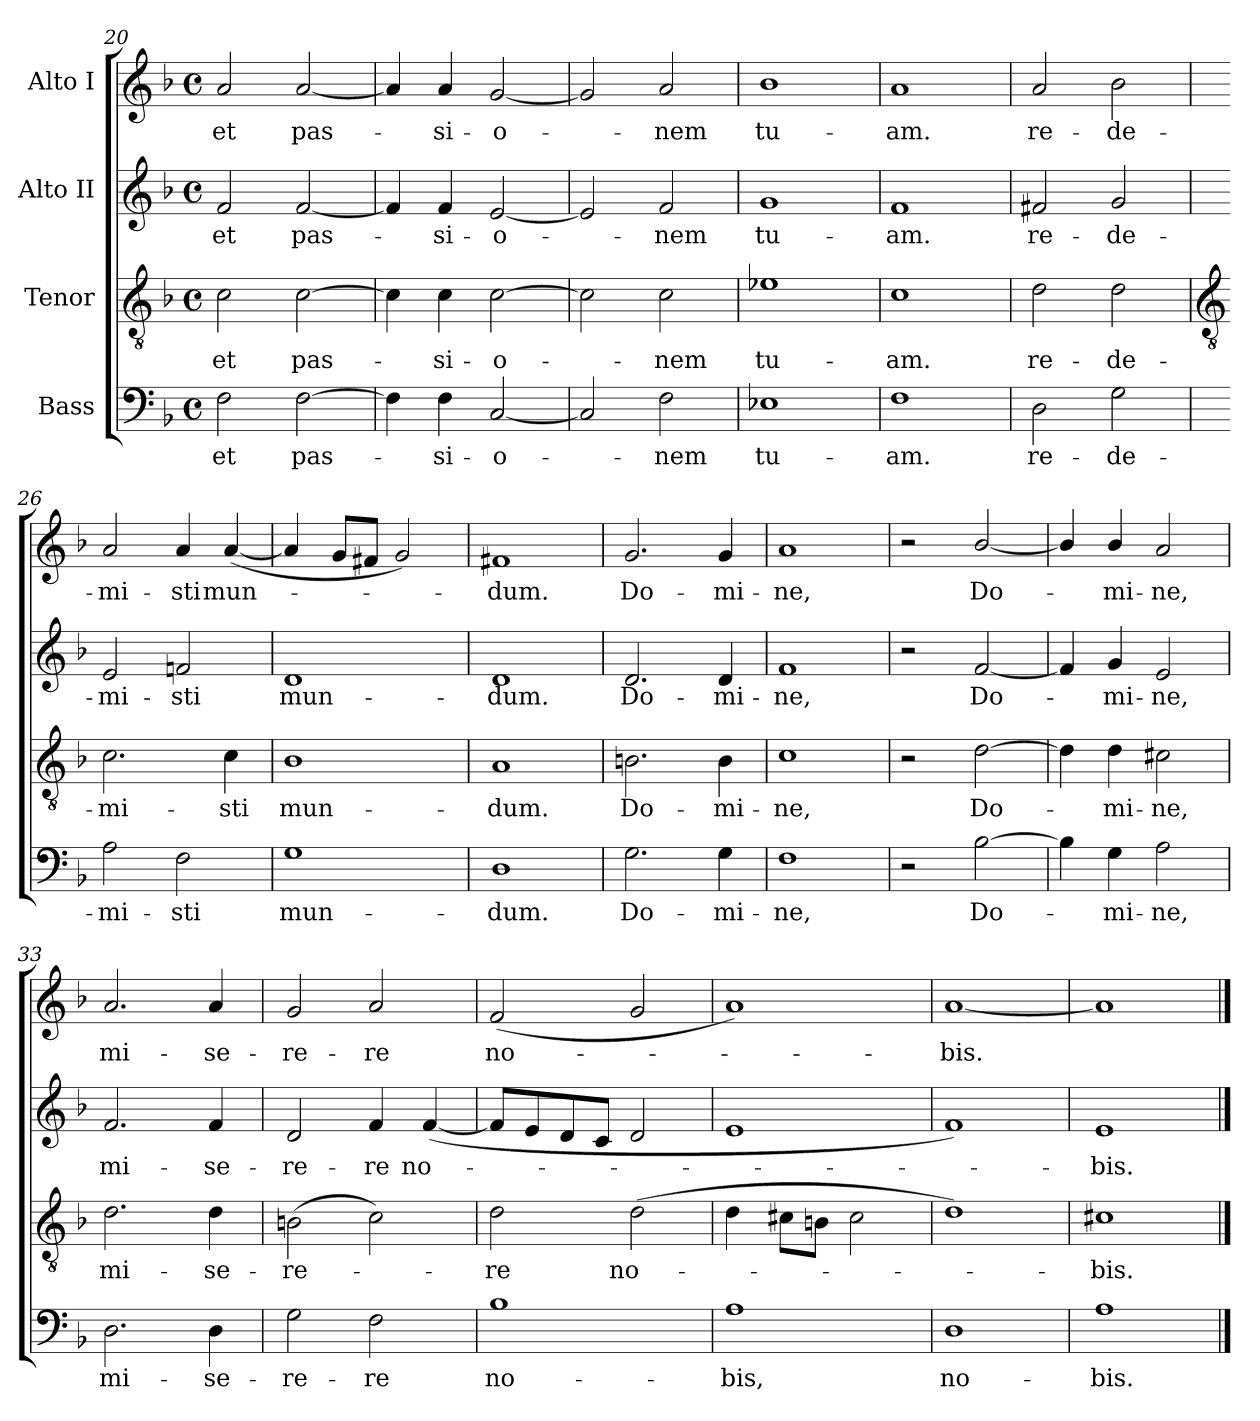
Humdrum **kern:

**kern	**text	**kern	**text	**kern	**text	**kern	**text
*part4	*part4	*part3	*part3	*part2	*part2	*part1	*part1
*staff4	*staff4	*staff3	*staff3	*staff2	*staff2	*staff1	*staff1
*I"Bass	*	*I"Tenor	*	*I"Alto II	*	*I"Alto I	*
*clefF4	*	*clefGv2	*	*clefG2	*	*clefG2	*
*k[b-]	*	*k[b-]	*	*k[b-]	*	*k[b-]	*
*F:	*	*F:	*	*F:	*	*F:	*
*M4/4	*	*M4/4	*	*M4/4	*	*M4/4	*
*met(c)	*	*met(c)	*	*met(c)	*	*met(c)	*
=20	=20	=20	=20	=20	=20	=20	=20
!	!LO:LY:b	!	!LO:LY:b	!	!LO:LY:b	!	!LO:LY:b
2F	et	2c	et	2f	et	2a	et
!	!LO:LY:b	!	!LO:LY:b	!	!LO:LY:b	!	!LO:LY:b
[2F	pas-	[2c	pas-	[2f	pas-	[2a	pas-
=21	=21	=21	=21	=21	=21	=21	=21
4F]	.	4c]	.	4f]	.	4a]	.
!	!LO:LY:b	!	!LO:LY:b	!	!LO:LY:b	!	!LO:LY:b
4F	si-	4c	si-	4f	si-	4a	si-
!	!LO:LY:b	!	!LO:LY:b	!	!LO:LY:b	!	!LO:LY:b
[2C	-o-	[2c	-o-	[2e	-o-	[2g	-o-
=22	=22	=22	=22	=22	=22	=22	=22
2C]	.	2c]	.	2e]	.	2g]	.
!	!LO:LY:b	!	!LO:LY:b	!	!LO:LY:b	!	!LO:LY:b
2F	nem	2c	nem	2f	nem	2a	nem
=23	=23	=23	=23	=23	=23	=23	=23
!	!LO:LY:b	!	!LO:LY:b	!	!LO:LY:b	!	!LO:LY:b
1E-X	tu-	1e-X	tu-	1g	tu-	1b-	tu-
=24	=24	=24	=24	=24	=24	=24	=24
!	!LO:LY:b	!	!LO:LY:b	!	!LO:LY:b	!	!LO:LY:b
1F	-am.	1c	-am.	1f	-am.	1a	-am.
=25	=25	=25	=25	=25	=25	=25	=25
!	!LO:LY:b	!	!LO:LY:b	!	!LO:LY:b	!	!LO:LY:b
2D	re-	2d	re-	2f#X	re-	2a	re-
!	!LO:LY:b	!	!LO:LY:b	!	!LO:LY:b	!	!LO:LY:b
2G	-de-	2d	-de-	2g	-de-	2b-	-de-
!!LO:LB:g=z
=26	=26	=26	=26	=26	=26	=26	=26
*	*	*clefGv2	*	*	*	*	*
!	!LO:LY:b	!	!LO:LY:b	!	!LO:LY:b	!	!LO:LY:b
2A	-mi-	2.c	-mi-	2e	-mi-	2a	-mi-
!	!LO:LY:b	!	!	!	!LO:LY:b	!	!LO:LY:b
2F	-sti	.	.	2fn	-sti	4a	-sti
!	!	!	!LO:LY:b	!	!	!	!LO:LY:b
.	.	4c	-sti	.	.	(<[4a	mun-
=27	=27	=27	=27	=27	=27	=27	=27
!	!LO:LY:b	!	!LO:LY:b	!	!LO:LY:b	!	!
1G	mun-	1B-	mun-	1d	mun-	4a]	.
.	.	.	.	.	.	8gL	.
.	.	.	.	.	.	8f#XJ	.
.	.	.	.	.	.	2g)	.
=28	=28	=28	=28	=28	=28	=28	=28
!	!LO:LY:b	!	!LO:LY:b	!	!LO:LY:b	!	!LO:LY:b
1D	-dum.	1A	-dum.	1d	-dum.	1f#X	dum.
=29	=29	=29	=29	=29	=29	=29	=29
!	!LO:LY:b	!	!LO:LY:b	!	!LO:LY:b	!	!LO:LY:b
2.G\	Do-	2.Bn	Do-	2.d	Do-	2.g	Do-
!	!LO:LY:b	!	!LO:LY:b	!	!LO:LY:b	!	!LO:LY:b
4G\	-mi-	4B	-mi-	4d	-mi-	4g	-mi-
=30	=30	=30	=30	=30	=30	=30	=30
!	!LO:LY:b	!	!LO:LY:b	!	!LO:LY:b	!	!LO:LY:b
1F	-ne,	1c	-ne,	1f	-ne,	1a	-ne,
=31	=31	=31	=31	=31	=31	=31	=31
2r	.	2r	.	2r	.	2r	.
!	!LO:LY:b	!	!LO:LY:b	!	!LO:LY:b	!	!LO:LY:b
[2B-	Do-	[2d	Do-	[2f	Do-	[2b-/	Do-
=32	=32	=32	=32	=32	=32	=32	=32
4B-]	.	4d]	.	4f]	.	4b-/]	.
!	!LO:LY:b	!	!LO:LY:b	!	!LO:LY:b	!	!LO:LY:b
4G	mi-	4d	mi-	4g	mi-	4b-/	mi-
!	!LO:LY:b	!	!LO:LY:b	!	!LO:LY:b	!	!LO:LY:b
2A	-ne,	2c#X	-ne,	2e	-ne,	2a	-ne,
=33	=33	=33	=33	=33	=33	=33	=33
!	!LO:LY:b	!	!LO:LY:b	!	!LO:LY:b	!	!LO:LY:b
2.D	mi-	2.d	mi-	2.f	mi-	2.a	mi-
!	!LO:LY:b	!	!LO:LY:b	!	!LO:LY:b	!	!LO:LY:b
4D	-se-	4d	-se-	4f	-se-	4a	-se-
=34	=34	=34	=34	=34	=34	=34	=34
!	!LO:LY:b	!	!LO:LY:b	!	!LO:LY:b	!	!LO:LY:b
2G\	-re-	(>2Bn	-re-	2d	-re-	2g	-re-
!	!LO:LY:b	!	!	!	!LO:LY:b	!	!LO:LY:b
2F	-re	2c)	.	4f	-re	2a	-re
!	!	!	!	!	!LO:LY:b	!	!
.	.	.	.	(<[4f	no-	.	.
=35	=35	=35	=35	=35	=35	=35	=35
!	!LO:LY:b	!	!LO:LY:b	!	!	!	!LO:LY:b
1B-	no-	2d	re	8fL]	.	(<2f	no-
.	.	.	.	8e	.	.	.
.	.	.	.	8d	.	.	.
.	.	.	.	8cJ	.	.	.
!	!	!	!LO:LY:b	!	!	!	!
.	.	(>2d	no-	2d	.	2g	.
=36	=36	=36	=36	=36	=36	=36	=36
!	!LO:LY:b	!	!	!	!	!	!
1A	-bis,	4d	.	1e	.	1a)	.
.	.	8c#XL	.	.	.	.	.
.	.	8BnJ	.	.	.	.	.
.	.	2c#	.	.	.	.	.
=37	=37	=37	=37	=37	=37	=37	=37
!	!LO:LY:b	!	!	!	!	!	!LO:LY:b
1D	no-	1d)	.	1f)	.	[1a	bis.
=38	=38	=38	=38	=38	=38	=38	=38
!	!LO:LY:b	!	!LO:LY:b	!	!LO:LY:b	!	!
1A	-bis.	1c#X	bis.	1e	bis.	1a]	.
==	==	==	==	==	==	==	==
*-	*-	*-	*-	*-	*-	*-	*-
